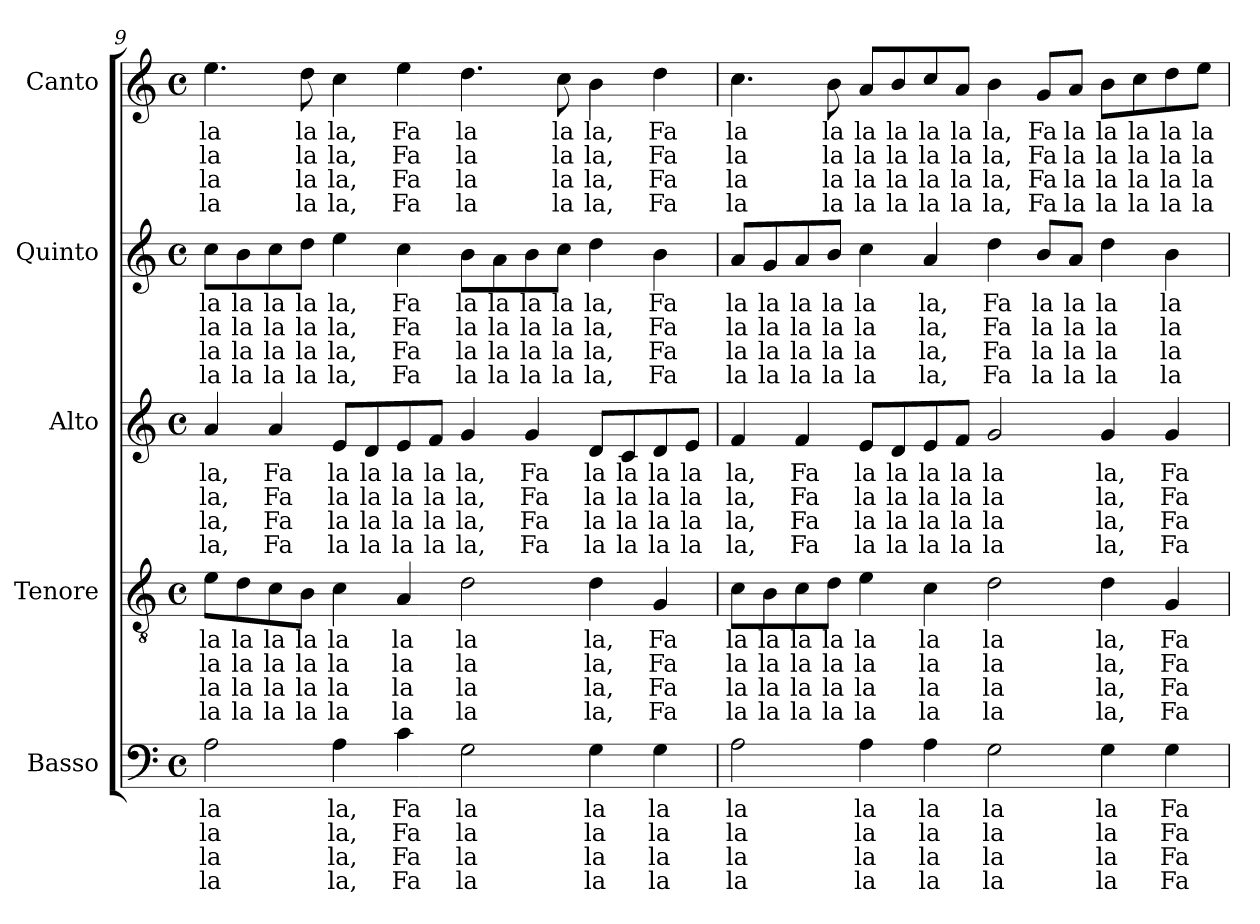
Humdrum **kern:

**kern	**text	**text	**text	**text	**kern	**text	**text	**text	**text	**kern	**text	**text	**text	**text	**kern	**text	**text	**text	**text	**kern	**text	**text	**text	**text
*part5	*part5	*part5	*part5	*part5	*part4	*part4	*part4	*part4	*part4	*part3	*part3	*part3	*part3	*part3	*part2	*part2	*part2	*part2	*part2	*part1	*part1	*part1	*part1	*part1
*staff5	*staff5	*staff5	*staff5	*staff5	*staff4	*staff4	*staff4	*staff4	*staff4	*staff3	*staff3	*staff3	*staff3	*staff3	*staff2	*staff2	*staff2	*staff2	*staff2	*staff1	*staff1	*staff1	*staff1	*staff1
*I"Basso	*	*	*	*	*I"Tenore	*	*	*	*	*I"Alto	*	*	*	*	*I"Quinto	*	*	*	*	*I"Canto	*	*	*	*
!!LO:LB:g=z
*clefF4	*	*	*	*	*clefGv2	*	*	*	*	*clefG2	*	*	*	*	*clefG2	*	*	*	*	*clefG2	*	*	*	*
*k[]	*	*	*	*	*k[]	*	*	*	*	*k[]	*	*	*	*	*k[]	*	*	*	*	*k[]	*	*	*	*
*C:	*	*	*	*	*C:	*	*	*	*	*C:	*	*	*	*	*C:	*	*	*	*	*C:	*	*	*	*
*M4/4	*	*	*	*	*M4/4	*	*	*	*	*M4/4	*	*	*	*	*M4/4	*	*	*	*	*M4/4	*	*	*	*
*met(c)	*	*	*	*	*met(c)	*	*	*	*	*met(c)	*	*	*	*	*met(c)	*	*	*	*	*met(c)	*	*	*	*
=9	=9	=9	=9	=9	=9	=9	=9	=9	=9	=9	=9	=9	=9	=9	=9	=9	=9	=9	=9	=9	=9	=9	=9	=9
!	!LO:LY:b:cj	!LO:LY:b:cj	!LO:LY:b:cj	!LO:LY:b:cj	!	!LO:LY:b:cj	!LO:LY:b:cj	!LO:LY:b:cj	!LO:LY:b:cj	!	!LO:LY:b:cj	!LO:LY:b:cj	!LO:LY:b:cj	!LO:LY:b:cj	!	!LO:LY:b:cj	!LO:LY:b:cj	!LO:LY:b:cj	!LO:LY:b:cj	!	!LO:LY:b:cj	!LO:LY:b:cj	!LO:LY:b:cj	!LO:LY:b:cj
2A\	la	la	la	la	8e\L	la	la	la	la	4a/	la,	la,	la,	la,	8cc\L	la	la	la	la	4.ee\	la	la	la	la
!	!	!	!	!	!	!LO:LY:b:cj	!LO:LY:b:cj	!LO:LY:b:cj	!LO:LY:b:cj	!	!	!	!	!	!	!LO:LY:b:cj	!LO:LY:b:cj	!LO:LY:b:cj	!LO:LY:b:cj	!	!	!	!	!
.	.	.	.	.	8d\	la	la	la	la	.	.	.	.	.	8b\	la	la	la	la	.	.	.	.	.
!	!	!	!	!	!	!LO:LY:b:cj	!LO:LY:b:cj	!LO:LY:b:cj	!LO:LY:b:cj	!	!LO:LY:b:cj	!LO:LY:b:cj	!LO:LY:b:cj	!LO:LY:b:cj	!	!LO:LY:b:cj	!LO:LY:b:cj	!LO:LY:b:cj	!LO:LY:b:cj	!	!	!	!	!
.	.	.	.	.	8c\	la	la	la	la	4a/	Fa	Fa	Fa	Fa	8cc\	la	la	la	la	.	.	.	.	.
!	!	!	!	!	!	!LO:LY:b:cj	!LO:LY:b:cj	!LO:LY:b:cj	!LO:LY:b:cj	!	!	!	!	!	!	!LO:LY:b:cj	!LO:LY:b:cj	!LO:LY:b:cj	!LO:LY:b:cj	!	!LO:LY:b:cj	!LO:LY:b:cj	!LO:LY:b:cj	!LO:LY:b:cj
.	.	.	.	.	8B\J	la	la	la	la	.	.	.	.	.	8dd\J	la	la	la	la	8dd\	la	la	la	la
!	!LO:LY:b:cj	!LO:LY:b:cj	!LO:LY:b:cj	!LO:LY:b:cj	!	!LO:LY:b:cj	!LO:LY:b:cj	!LO:LY:b:cj	!LO:LY:b:cj	!	!LO:LY:b:cj	!LO:LY:b:cj	!LO:LY:b:cj	!LO:LY:b:cj	!	!LO:LY:b:cj	!LO:LY:b:cj	!LO:LY:b:cj	!LO:LY:b:cj	!	!LO:LY:b:cj	!LO:LY:b:cj	!LO:LY:b:cj	!LO:LY:b:cj
4A\	la,	la,	la,	la,	4c\	la	la	la	la	8e/L	la	la	la	la	4ee\	la,	la,	la,	la,	4cc\	la,	la,	la,	la,
!	!	!	!	!	!	!	!	!	!	!	!LO:LY:b:cj	!LO:LY:b:cj	!LO:LY:b:cj	!LO:LY:b:cj	!	!	!	!	!	!	!	!	!	!
.	.	.	.	.	.	.	.	.	.	8d/	la	la	la	la	.	.	.	.	.	.	.	.	.	.
!	!LO:LY:b:cj	!LO:LY:b:cj	!LO:LY:b:cj	!LO:LY:b:cj	!	!LO:LY:b:cj	!LO:LY:b:cj	!LO:LY:b:cj	!LO:LY:b:cj	!	!LO:LY:b:cj	!LO:LY:b:cj	!LO:LY:b:cj	!LO:LY:b:cj	!	!LO:LY:b:cj	!LO:LY:b:cj	!LO:LY:b:cj	!LO:LY:b:cj	!	!LO:LY:b:cj	!LO:LY:b:cj	!LO:LY:b:cj	!LO:LY:b:cj
4c\	Fa	Fa	Fa	Fa	4A/	la	la	la	la	8e/	la	la	la	la	4cc\	Fa	Fa	Fa	Fa	4ee\	Fa	Fa	Fa	Fa
!	!	!	!	!	!	!	!	!	!	!	!LO:LY:b:cj	!LO:LY:b:cj	!LO:LY:b:cj	!LO:LY:b:cj	!	!	!	!	!	!	!	!	!	!
.	.	.	.	.	.	.	.	.	.	8f/J	la	la	la	la	.	.	.	.	.	.	.	.	.	.
!	!LO:LY:b:cj	!LO:LY:b:cj	!LO:LY:b:cj	!LO:LY:b:cj	!	!LO:LY:b:cj	!LO:LY:b:cj	!LO:LY:b:cj	!LO:LY:b:cj	!	!LO:LY:b:cj	!LO:LY:b:cj	!LO:LY:b:cj	!LO:LY:b:cj	!	!LO:LY:b:cj	!LO:LY:b:cj	!LO:LY:b:cj	!LO:LY:b:cj	!	!LO:LY:b:cj	!LO:LY:b:cj	!LO:LY:b:cj	!LO:LY:b:cj
2G\	la	la	la	la	2d\	la	la	la	la	4g/	la,	la,	la,	la,	8b\L	la	la	la	la	4.dd\	la	la	la	la
!	!	!	!	!	!	!	!	!	!	!	!	!	!	!	!	!LO:LY:b:cj	!LO:LY:b:cj	!LO:LY:b:cj	!LO:LY:b:cj	!	!	!	!	!
.	.	.	.	.	.	.	.	.	.	.	.	.	.	.	8a\	la	la	la	la	.	.	.	.	.
!	!	!	!	!	!	!	!	!	!	!	!LO:LY:b:cj	!LO:LY:b:cj	!LO:LY:b:cj	!LO:LY:b:cj	!	!LO:LY:b:cj	!LO:LY:b:cj	!LO:LY:b:cj	!LO:LY:b:cj	!	!	!	!	!
.	.	.	.	.	.	.	.	.	.	4g/	Fa	Fa	Fa	Fa	8b\	la	la	la	la	.	.	.	.	.
!	!	!	!	!	!	!	!	!	!	!	!	!	!	!	!	!LO:LY:b:cj	!LO:LY:b:cj	!LO:LY:b:cj	!LO:LY:b:cj	!	!LO:LY:b:cj	!LO:LY:b:cj	!LO:LY:b:cj	!LO:LY:b:cj
.	.	.	.	.	.	.	.	.	.	.	.	.	.	.	8cc\J	la	la	la	la	8cc\	la	la	la	la
!	!LO:LY:b:cj	!LO:LY:b:cj	!LO:LY:b:cj	!LO:LY:b:cj	!	!LO:LY:b:cj	!LO:LY:b:cj	!LO:LY:b:cj	!LO:LY:b:cj	!	!LO:LY:b:cj	!LO:LY:b:cj	!LO:LY:b:cj	!LO:LY:b:cj	!	!LO:LY:b:cj	!LO:LY:b:cj	!LO:LY:b:cj	!LO:LY:b:cj	!	!LO:LY:b:cj	!LO:LY:b:cj	!LO:LY:b:cj	!LO:LY:b:cj
4G\	la	la	la	la	4d\	la,	la,	la,	la,	8d/L	la	la	la	la	4dd\	la,	la,	la,	la,	4b\	la,	la,	la,	la,
!	!	!	!	!	!	!	!	!	!	!	!LO:LY:b:cj	!LO:LY:b:cj	!LO:LY:b:cj	!LO:LY:b:cj	!	!	!	!	!	!	!	!	!	!
.	.	.	.	.	.	.	.	.	.	8c/	la	la	la	la	.	.	.	.	.	.	.	.	.	.
!	!LO:LY:b:cj	!LO:LY:b:cj	!LO:LY:b:cj	!LO:LY:b:cj	!	!LO:LY:b:cj	!LO:LY:b:cj	!LO:LY:b:cj	!LO:LY:b:cj	!	!LO:LY:b:cj	!LO:LY:b:cj	!LO:LY:b:cj	!LO:LY:b:cj	!	!LO:LY:b:cj	!LO:LY:b:cj	!LO:LY:b:cj	!LO:LY:b:cj	!	!LO:LY:b:cj	!LO:LY:b:cj	!LO:LY:b:cj	!LO:LY:b:cj
4G\	la	la	la	la	4G/	Fa	Fa	Fa	Fa	8d/	la	la	la	la	4b\	Fa	Fa	Fa	Fa	4dd\	Fa	Fa	Fa	Fa
!	!	!	!	!	!	!	!	!	!	!	!LO:LY:b:cj	!LO:LY:b:cj	!LO:LY:b:cj	!LO:LY:b:cj	!	!	!	!	!	!	!	!	!	!
.	.	.	.	.	.	.	.	.	.	8e/J	la	la	la	la	.	.	.	.	.	.	.	.	.	.
=10	=10	=10	=10	=10	=10	=10	=10	=10	=10	=10	=10	=10	=10	=10	=10	=10	=10	=10	=10	=10	=10	=10	=10	=10
!	!LO:LY:b:cj	!LO:LY:b:cj	!LO:LY:b:cj	!LO:LY:b:cj	!	!LO:LY:b:cj	!LO:LY:b:cj	!LO:LY:b:cj	!LO:LY:b:cj	!	!LO:LY:b:cj	!LO:LY:b:cj	!LO:LY:b:cj	!LO:LY:b:cj	!	!LO:LY:b:cj	!LO:LY:b:cj	!LO:LY:b:cj	!LO:LY:b:cj	!	!LO:LY:b:cj	!LO:LY:b:cj	!LO:LY:b:cj	!LO:LY:b:cj
2A\	la	la	la	la	8c\L	la	la	la	la	4f/	la,	la,	la,	la,	8a/L	la	la	la	la	4.cc\	la	la	la	la
!	!	!	!	!	!	!LO:LY:b:cj	!LO:LY:b:cj	!LO:LY:b:cj	!LO:LY:b:cj	!	!	!	!	!	!	!LO:LY:b:cj	!LO:LY:b:cj	!LO:LY:b:cj	!LO:LY:b:cj	!	!	!	!	!
.	.	.	.	.	8B\	la	la	la	la	.	.	.	.	.	8g/	la	la	la	la	.	.	.	.	.
!	!	!	!	!	!	!LO:LY:b:cj	!LO:LY:b:cj	!LO:LY:b:cj	!LO:LY:b:cj	!	!LO:LY:b:cj	!LO:LY:b:cj	!LO:LY:b:cj	!LO:LY:b:cj	!	!LO:LY:b:cj	!LO:LY:b:cj	!LO:LY:b:cj	!LO:LY:b:cj	!	!	!	!	!
.	.	.	.	.	8c\	la	la	la	la	4f/	Fa	Fa	Fa	Fa	8a/	la	la	la	la	.	.	.	.	.
!	!	!	!	!	!	!LO:LY:b:cj	!LO:LY:b:cj	!LO:LY:b:cj	!LO:LY:b:cj	!	!	!	!	!	!	!LO:LY:b:cj	!LO:LY:b:cj	!LO:LY:b:cj	!LO:LY:b:cj	!	!LO:LY:b:cj	!LO:LY:b:cj	!LO:LY:b:cj	!LO:LY:b:cj
.	.	.	.	.	8d\J	la	la	la	la	.	.	.	.	.	8b/J	la	la	la	la	8b\	la	la	la	la
!	!LO:LY:b:cj	!LO:LY:b:cj	!LO:LY:b:cj	!LO:LY:b:cj	!	!LO:LY:b:cj	!LO:LY:b:cj	!LO:LY:b:cj	!LO:LY:b:cj	!	!LO:LY:b:cj	!LO:LY:b:cj	!LO:LY:b:cj	!LO:LY:b:cj	!	!LO:LY:b:cj	!LO:LY:b:cj	!LO:LY:b:cj	!LO:LY:b:cj	!	!LO:LY:b:cj	!LO:LY:b:cj	!LO:LY:b:cj	!LO:LY:b:cj
4A\	la	la	la	la	4e\	la	la	la	la	8e/L	la	la	la	la	4cc\	la	la	la	la	8a/L	la	la	la	la
!	!	!	!	!	!	!	!	!	!	!	!LO:LY:b:cj	!LO:LY:b:cj	!LO:LY:b:cj	!LO:LY:b:cj	!	!	!	!	!	!	!LO:LY:b:cj	!LO:LY:b:cj	!LO:LY:b:cj	!LO:LY:b:cj
.	.	.	.	.	.	.	.	.	.	8d/	la	la	la	la	.	.	.	.	.	8b/	la	la	la	la
!	!LO:LY:b:cj	!LO:LY:b:cj	!LO:LY:b:cj	!LO:LY:b:cj	!	!LO:LY:b:cj	!LO:LY:b:cj	!LO:LY:b:cj	!LO:LY:b:cj	!	!LO:LY:b:cj	!LO:LY:b:cj	!LO:LY:b:cj	!LO:LY:b:cj	!	!LO:LY:b:cj	!LO:LY:b:cj	!LO:LY:b:cj	!LO:LY:b:cj	!	!LO:LY:b:cj	!LO:LY:b:cj	!LO:LY:b:cj	!LO:LY:b:cj
4A\	la	la	la	la	4c\	la	la	la	la	8e/	la	la	la	la	4a/	la,	la,	la,	la,	8cc/	la	la	la	la
!	!	!	!	!	!	!	!	!	!	!	!LO:LY:b:cj	!LO:LY:b:cj	!LO:LY:b:cj	!LO:LY:b:cj	!	!	!	!	!	!	!LO:LY:b:cj	!LO:LY:b:cj	!LO:LY:b:cj	!LO:LY:b:cj
.	.	.	.	.	.	.	.	.	.	8f/J	la	la	la	la	.	.	.	.	.	8a/J	la	la	la	la
!	!LO:LY:b:cj	!LO:LY:b:cj	!LO:LY:b:cj	!LO:LY:b:cj	!	!LO:LY:b:cj	!LO:LY:b:cj	!LO:LY:b:cj	!LO:LY:b:cj	!	!LO:LY:b:cj	!LO:LY:b:cj	!LO:LY:b:cj	!LO:LY:b:cj	!	!LO:LY:b:cj	!LO:LY:b:cj	!LO:LY:b:cj	!LO:LY:b:cj	!	!LO:LY:b:cj	!LO:LY:b:cj	!LO:LY:b:cj	!LO:LY:b:cj
2G\	la	la	la	la	2d\	la	la	la	la	2g/	la	la	la	la	4dd\	Fa	Fa	Fa	Fa	4b\	la,	la,	la,	la,
!	!	!	!	!	!	!	!	!	!	!	!	!	!	!	!	!LO:LY:b:cj	!LO:LY:b:cj	!LO:LY:b:cj	!LO:LY:b:cj	!	!LO:LY:b:cj	!LO:LY:b:cj	!LO:LY:b:cj	!LO:LY:b:cj
.	.	.	.	.	.	.	.	.	.	.	.	.	.	.	8b/L	la	la	la	la	8g/L	Fa	Fa	Fa	Fa
!	!	!	!	!	!	!	!	!	!	!	!	!	!	!	!	!LO:LY:b:cj	!LO:LY:b:cj	!LO:LY:b:cj	!LO:LY:b:cj	!	!LO:LY:b:cj	!LO:LY:b:cj	!LO:LY:b:cj	!LO:LY:b:cj
.	.	.	.	.	.	.	.	.	.	.	.	.	.	.	8a/J	la	la	la	la	8a/J	la	la	la	la
!	!LO:LY:b:cj	!LO:LY:b:cj	!LO:LY:b:cj	!LO:LY:b:cj	!	!LO:LY:b:cj	!LO:LY:b:cj	!LO:LY:b:cj	!LO:LY:b:cj	!	!LO:LY:b:cj	!LO:LY:b:cj	!LO:LY:b:cj	!LO:LY:b:cj	!	!LO:LY:b:cj	!LO:LY:b:cj	!LO:LY:b:cj	!LO:LY:b:cj	!	!LO:LY:b:cj	!LO:LY:b:cj	!LO:LY:b:cj	!LO:LY:b:cj
4G\	la	la	la	la	4d\	la,	la,	la,	la,	4g/	la,	la,	la,	la,	4dd\	la	la	la	la	8b\L	la	la	la	la
!	!	!	!	!	!	!	!	!	!	!	!	!	!	!	!	!	!	!	!	!	!LO:LY:b:cj	!LO:LY:b:cj	!LO:LY:b:cj	!LO:LY:b:cj
.	.	.	.	.	.	.	.	.	.	.	.	.	.	.	.	.	.	.	.	8cc\	la	la	la	la
!	!LO:LY:b:cj	!LO:LY:b:cj	!LO:LY:b:cj	!LO:LY:b:cj	!	!LO:LY:b:cj	!LO:LY:b:cj	!LO:LY:b:cj	!LO:LY:b:cj	!	!LO:LY:b:cj	!LO:LY:b:cj	!LO:LY:b:cj	!LO:LY:b:cj	!	!LO:LY:b:cj	!LO:LY:b:cj	!LO:LY:b:cj	!LO:LY:b:cj	!	!LO:LY:b:cj	!LO:LY:b:cj	!LO:LY:b:cj	!LO:LY:b:cj
4G\	Fa	Fa	Fa	Fa	4G/	Fa	Fa	Fa	Fa	4g/	Fa	Fa	Fa	Fa	4b\	la	la	la	la	8dd\	la	la	la	la
!	!	!	!	!	!	!	!	!	!	!	!	!	!	!	!	!	!	!	!	!	!LO:LY:b:cj	!LO:LY:b:cj	!LO:LY:b:cj	!LO:LY:b:cj
.	.	.	.	.	.	.	.	.	.	.	.	.	.	.	.	.	.	.	.	8ee\J	la	la	la	la
=	=	=	=	=	=	=	=	=	=	=	=	=	=	=	=	=	=	=	=	=	=	=	=	=
*-	*-	*-	*-	*-	*-	*-	*-	*-	*-	*-	*-	*-	*-	*-	*-	*-	*-	*-	*-	*-	*-	*-	*-	*-
